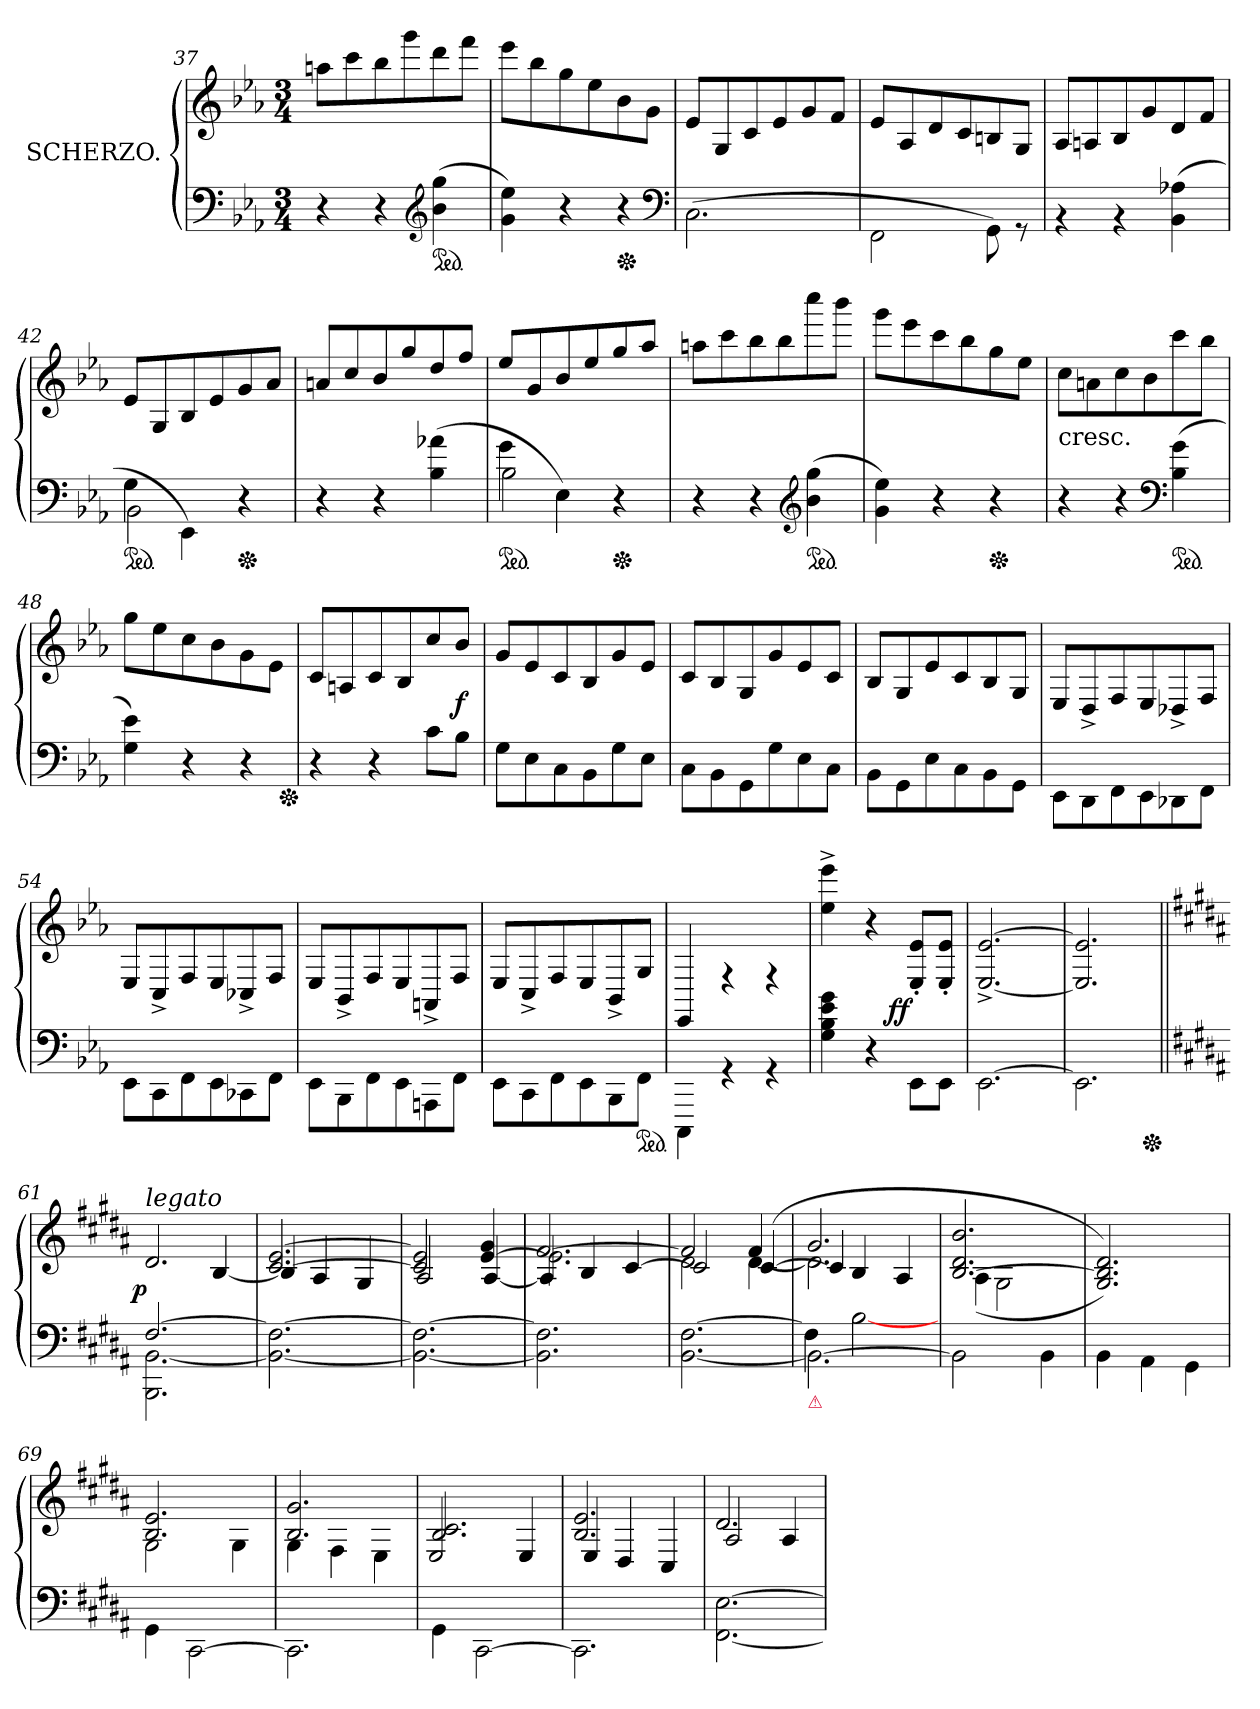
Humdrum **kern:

**kern	**kern	**dynam
*part1	*part1	*part1
*staff2	*staff1	*staff1/2
*I" SCHERZO.	*	*
*clefF4	*clefG2	*
*k[b-e-a-]	*k[b-e-a-]	*
*E-:	*E-:	*
*M3/4	*M3/4	*
=37	=37	=37
4r	8aanL	.
.	8ccc	.
4r	8bb-	.
.	8ggg	.
*clefG2	*	*
*ped	*	*
(4b- 4gg	8ddd	.
.	8fffJ	.
=38	=38	=38
4g 4ee-)	8eee-L	.
.	8bb-	.
4r	8gg	.
.	8ee-	.
*Xped	*	*
4r	8b-	.
.	8gJ	.
*clefF4	*	*
=39	=39	=39
(2.C\	8e-L	.
.	8G/	.
.	8c	.
.	8e-	.
.	8g	.
.	8fJ	.
=40	=40	=40
2FF\	8e-L	.
.	8A-/	.
.	8d	.
.	8c	.
8GG\)	8Bn	.
8rGG	8G/J	.
=41	=41	=41
4rBB	8A-/L	.
.	8An/	.
4rBB	8B-/	.
.	8g	.
(4BB- 4A-X	8d	.
.	8fJ	.
=42	=42	=42
*^	*	*
*ped	*	*	*
4G\	2BB-	8e-L	.
.	.	8G/	.
4EE-\)	.	8B-/	.
.	.	8e-	.
*Xped	*	*	*
4r	4rAyy	8g	.
.	.	8a-J	.
*v	*v	*	*
=43	=43	=43
4r	8an/L	.
.	8cc/	.
4r	8b-/	.
.	8gg/	.
(>4B-\ 4a-X\	8dd/	.
.	8ff/J	.
=44	=44	=44
*^	*	*
*ped	*	*	*
4g\	2B-\	8ee-/L	.
.	.	8g/	.
4E-\)	.	8b-/	.
.	.	8ee-/	.
*Xped	*	*	*
4r	4rgyy	8gg/	.
.	.	8aa-/J	.
*v	*v	*	*
=45	=45	=45
4r	8aanL	.
.	8ccc	.
4r	8bb-	.
.	8bb-	.
*clefG2	*	*
*ped	*	*
(4b- 4gg	8cccc	.
.	8bbb-J	.
=46	=46	=46
4g 4ee-)	8gggL	.
.	8eee-	.
4r	8ccc	.
.	8bb-	.
*Xped	*	*
4r	8gg	.
.	8ee-J	.
=47	=47	=47
!	!LO:TX:c:t=cresc.	!
4r	8ccL	.
.	8an	.
4r	8cc	.
.	8b-	.
*clefF4	*	*
*ped	*	*
(4B- 4g	8ccc	.
.	8bb-J	.
=48	=48	=48
4G 4e-)	8ggL	.
.	8ee-	.
4r	8cc	.
.	8b-	.
4r	8g	.
.	8e-J	.
*Xped	*	*
=49	=49	=49
4r	8cL	.
.	8An	.
4r	8c	.
.	8B-	.
8cL	8cc	.
8B-J	8b-J	f
=50	=50	=50
8G\L	8gL	.
8E-\	8e-	.
8C\	8c	.
8BB-\	8B-	.
8G\	8g	.
8E-\J	8e-J	.
=51	=51	=51
8C\L	8cL	.
8BB-\	8B-	.
8GG\	8G/	.
8G\	8g	.
8E-\	8e-	.
8C\J	8cJ	.
=52	=52	=52
8BB-\L	8B-/L	.
8GG\	8G/	.
8E-\	8e-	.
8C\	8c	.
8BB-\	8B-/	.
8GG\J	8G/J	.
=53	=53	=53
8EE-\L	8E-/L	.
8DD\	8D^</	.
8FF\	8F/	.
8EE-\	8E-/	.
8DD-X\	8D-X^<	.
8FF\J	8F/J	.
=54	=54	=54
8EE-\L	8E-/L	.
8CC\	8C^</	.
8FF\	8F/	.
8EE-\	8E-/	.
8CC-X\	8C-X^<	.
8FF\J	8F/J	.
=55	=55	=55
8EE-\L	8E-/L	.
8BBB-\	8BB-^</	.
8FF\	8F/	.
8EE-\	8E-/	.
8AAAn\	8AAn^</	.
8FF\J	8F/J	.
=56	=56	=56
8EE-\L	8E-/L	.
8CC\	8C^</	.
8FF\	8F/	.
8EE-\	8E-/	.
8BBB-\	8BB-^</	.
8FF\J	8G/J	.
*ped	*	*
=57	=57	=57
4CCC\	4EE-/	.
4rGG	4rF	.
4rGG	4rF	.
=58	=58	=58
4G 4B- 4e- 4g	4ee-^< 4eee-^<	.
4r	4r	.
!	!	!LO:DY:rj
8EE-\L	8E-'>/ 8e-'>/L	ff
8EE-\J	8E-'>/ 8e-'>/J	.
=59	=59	=59
[2.EE-\	[2.E-^>/ [2.e-^>/	.
=60	=60	=60
2.EE-\]	2.E-]/ 2.e-]/	.
*Xped	*	*
=61||	=61||	=61||
*k[f#c#g#d#a#]	*k[f#c#g#d#a#]	*
*^	*^	*
!	!	!LO:TX:a:i:t=legato	!	!
!	!	!	!	!LO:DY:rj
[<2.F#	2.BBB\ [2.BB\	2.d#	2ryy	p
.	.	.	[4B/	.
*v	*v	*	*	*
=62	=62	=62	=62
2.BB_<\ 2.F#_<\	[2.c# [2.e	4B/]	.
.	.	4A#/	.
.	.	4G#/	.
=63	=63	=63	=63
2.BB_\ 2.F#_\	2c#] 2e]	2A#/	.
.	[4e 4g#	[4A#/	.
=64	=64	=64	=64
*	*	*^	*
2.BB]\ 2.F#]\	[2.f#	2.e]	4A#/]	.
.	.	.	4B/	.
.	.	.	[4c#/	.
=65	=65	=65	=65	=65
[<2.BB\ [2.F#\	2f#]	2d#	2c#/]	.
.	4f#	[4d#	(>[4c#/	.
=66	=66	=66	=66	=66
*^	*	*	*	*
!LO:TX:b:color=crimson:t=⚠	!	!	!	!	!
2.BB\_	4F#]	2.g#	2.d#]	4c#/]	.
.	[>2B	.	.	4B/	.
.	.	.	.	4A#/	.
*v	*v	*	*	*	*
*	*	*v	*v	*
=67	=67	=67	=67
2BB\]	[2.B/ 2.d#/ 2.b/	(>4A#\	.
.	.	2G#\	.
4BB\	.	.	.
*	*v	*v	*
=68	=68	=68
4BB\	2.G#/ 2.B]/ 2.d#/))	.
4AA#\	.	.
4GG#\	.	.
=69	=69	=69
*	*^	*
4GG#\	2.B/ 2.e/	2G#\	.
[2CC#\	.	.	.
.	.	4G#\	.
=70	=70	=70	=70
2.CC#\]	2.B/ 2.g#/	4G#\	.
.	.	4F#\	.
.	.	4E\	.
=71	=71	=71	=71
4GG#\	2.B 2.c#	2E/	.
[2CC#\	.	.	.
.	.	4E/	.
=72	=72	=72	=72
2.CC#\]	2.B 2.e	4E/	.
.	.	4D#/	.
.	.	4C#/	.
=73	=73	=73	=73
[2.FF#\ [2.E\	2.d#	2A#/	.
.	.	4A#/	.
*	*v	*v	*
=	=	=
*-	*-	*-
